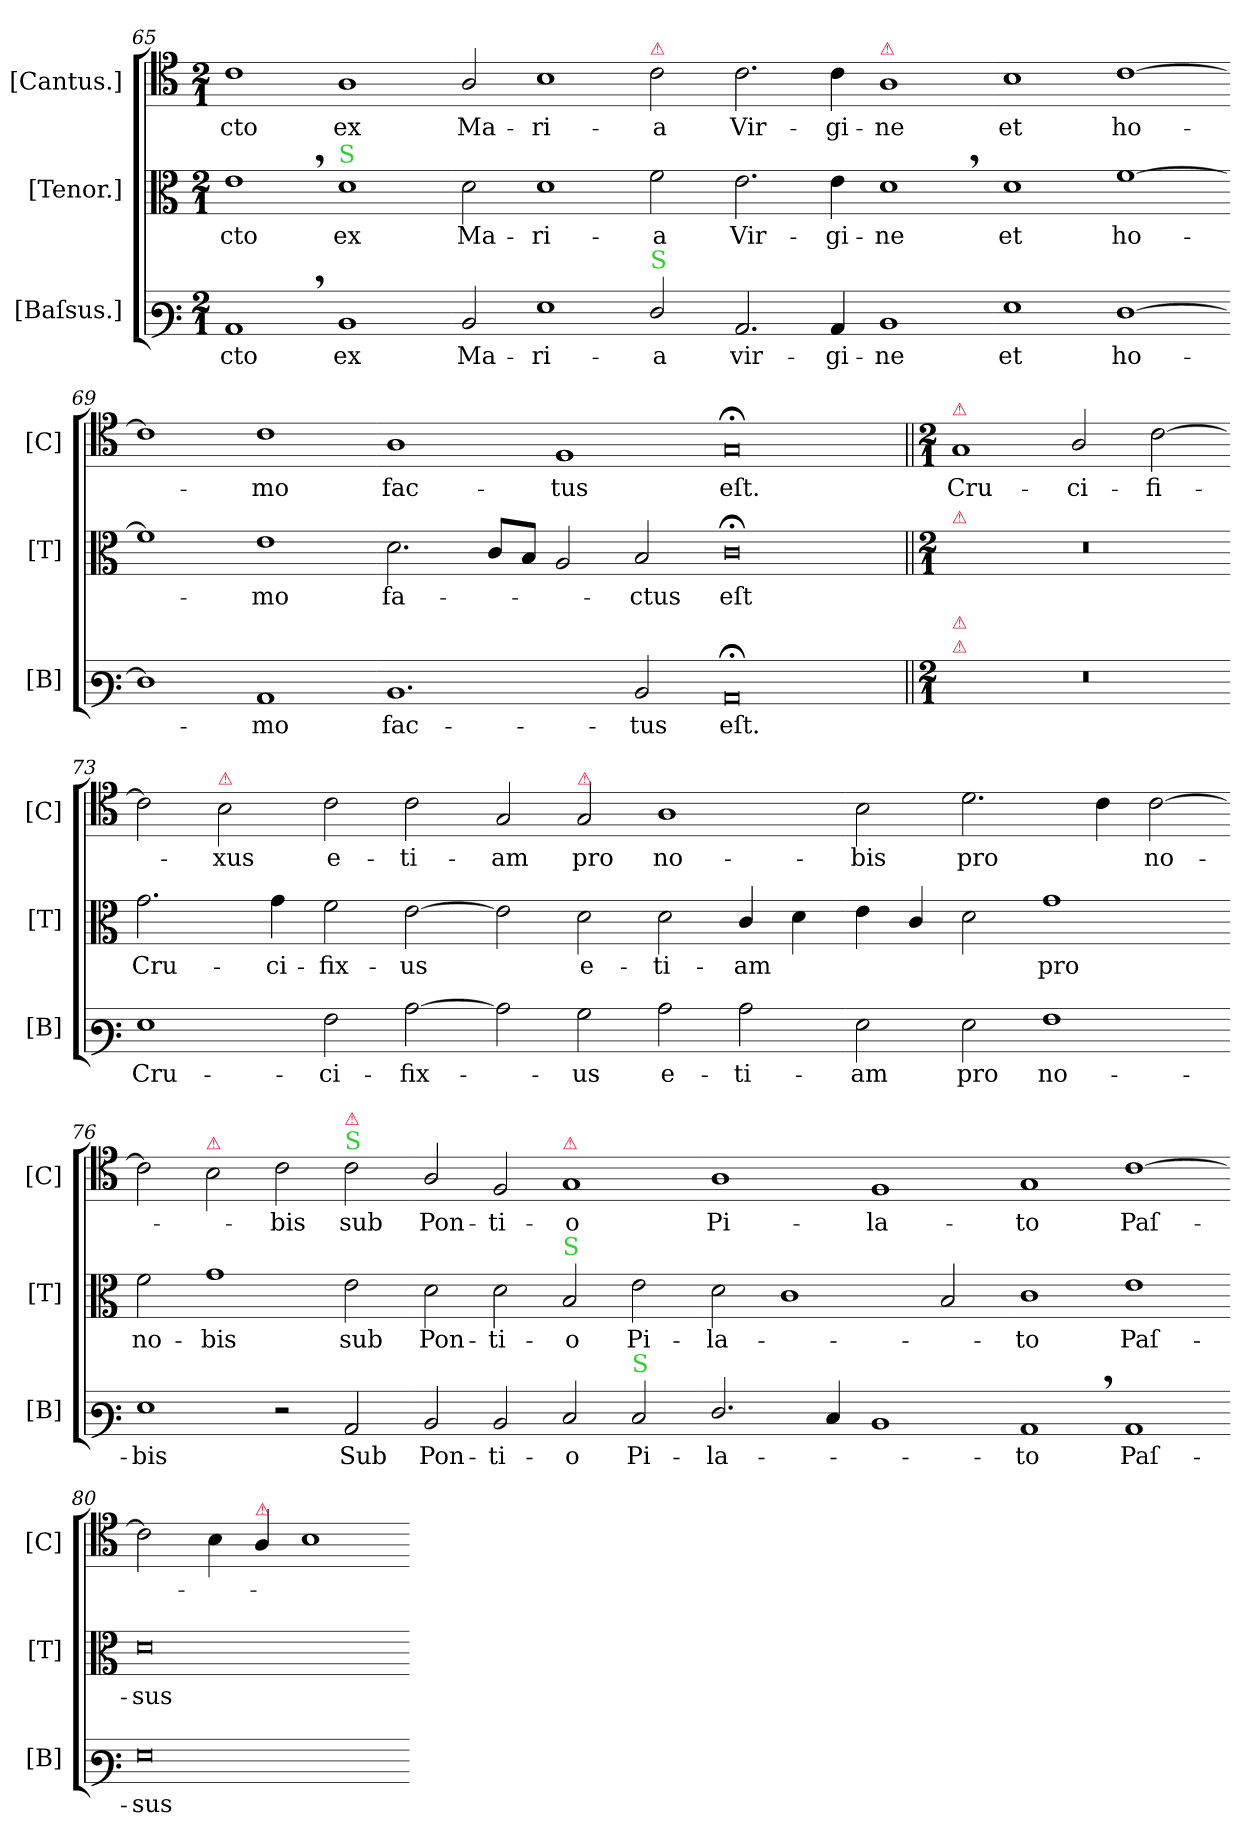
**kern	**text	**kern	**text	**kern	**text
*part3	*part3	*part2	*part2	*part1	*part1
*staff3	*staff3	*staff2	*staff2	*staff1	*staff1
*I"[Baſsus.]	*	*I"[Tenor.]	*	*I"[Cantus.]	*
*I'[B]	*	*I'[T]	*	*I'[C]	*
*clefF3	*	*clefC3	*	*clefC4	*
*k[]	*	*k[]	*	*k[]	*
*M2/1	*	*M2/1	*	*M2/1	*
=65	=65	=65	=65	=65	=65
1C,<	-cto	1e,<	-cto	1c	-cto
!	!	!LO:TX:a:color=limegreen:t=S	!	!	!
1D	ex	1d	ex	1A	ex
=66-	=66-	=66-	=66-	=66-	=66-
2D/	Ma-	2d\	Ma-	2A/	Ma-
1G	-ri-	1d	-ri-	1B	-ri-
!	!	!	!	!LO:TX:a:color=crimson:t=⚠	!
!LO:TX:a:color=limegreen:t=S	!	!	!	!	!
2F/	-a	2f\	-a	2c\	-a
=67-	=67-	=67-	=67-	=67-	=67-
2.C/	vir-	2.e\	Vir-	2.c\	Vir-
4C/	-gi-	4e\	-gi-	4c\	-gi-
!	!	!	!	!LO:TX:a:color=crimson:t=⚠	!
1D	-ne	1d,<	-ne	1A	-ne
=68-	=68-	=68-	=68-	=68-	=68-
1G	et	1d	et	1B	et
[1F	ho-	[1f	ho-	[1c	ho-
=69-	=69-	=69-	=69-	=69-	=69-
1F]	.	1f]	.	1c]	.
1C	-mo	1e	-mo	1c	-mo
=70-	=70-	=70-	=70-	=70-	=70-
1.D	fac-	2.d\	fa-	1A	fac-
.	.	8c/L	.	.	.
.	.	8B/J	.	.	.
.	.	2A/	.	1F	-tus
2D/	-tus	2B/	-ctus	.	.
=71-	=71-	=71-	=71-	=71-	=71-
0C;<;	eſt.	0c;<;	eſt	0G;<;	eſt.
=72||	=72||	=72||	=72||	=72||	=72||
*M2/1	*	*M2/1	*	*M2/1	*
!	!	!	!	!LO:TX:a:color=crimson:t=⚠	!
!	!	!LO:TX:a:color=crimson:t=⚠	!	!	!
!LO:TX:a:color=crimson:t=⚠	!	!	!	!	!
!LO:TX:a:color=crimson:t=⚠	!	!	!	!	!
0r	.	0r	.	1G	Cru-
.	.	.	.	2A/	-ci-
.	.	.	.	[2c\	-fi-
=73-	=73-	=73-	=73-	=73-	=73-
1G	Cru-	2.g\	Cru-	2c\]	.
!	!	!	!	!LO:TX:a:color=crimson:t=⚠	!
.	.	.	.	2B\	-xus
.	.	4g\	-ci-	.	.
2A\	-ci-	2f\	-fix-	2c\	e-
[2c\	-fix-	[2e\	-us	2c\	-ti-
=74-	=74-	=74-	=74-	=74-	=74-
2c\]	.	2e\]	.	2G/	-am
!	!	!	!	!LO:TX:a:color=crimson:t=⚠	!
2B\	-us	2d\	e-	2G/	pro
2c\	e-	2d\	-ti-	1A	no-
2c\	-ti-	4c/	-am	.	.
.	.	4d\	.	.	.
=75-	=75-	=75-	=75-	=75-	=75-
2G\	-am	4e\	.	2B\	-bis
.	.	4c/	.	.	.
2G\	pro	2d\	.	2.d\	pro
1A	no-	1g	pro	.	.
.	.	.	.	4c\	.
.	.	.	.	[2c\	no-
=76-	=76-	=76-	=76-	=76-	=76-
1G	-bis	2f\	no-	2c\]	.
!	!	!	!	!LO:TX:a:color=crimson:t=⚠	!
.	.	1g	-bis	2B\	.
2r	.	.	.	2c\	-bis
!	!	!	!	!LO:TX:a:color=limegreen:t=S	!
!	!	!	!	!LO:TX:a:color=crimson:t=⚠	!
2C/	Sub	2e\	sub	2c\	sub
=77-	=77-	=77-	=77-	=77-	=77-
2D/	Pon-	2d\	Pon-	2A/	Pon-
2D/	-ti-	2d\	-ti-	2F/	-ti-
!	!	!	!	!LO:TX:a:color=crimson:t=⚠	!
!	!	!LO:TX:a:color=limegreen:t=S	!	!	!
2E/	-o	2B/	-o	1G	-o
!LO:TX:a:color=limegreen:t=S	!	!	!	!	!
2E/	Pi-	2e\	Pi-	.	.
=78-	=78-	=78-	=78-	=78-	=78-
2.F/	-la-	2d\	-la-	1A	Pi-
.	.	1c	.	.	.
4E/	.	.	.	.	.
1D	.	.	.	1F	-la-
.	.	2B/	.	.	.
=79-	=79-	=79-	=79-	=79-	=79-
1C,<	-to	1c	-to	1G	-to
1C	Paſ-	1e	Paſ-	[1c	Paſ-
=80-	=80-	=80-	=80-	=80-	=80-
0G	-sus	0d	-sus	2c]	.
.	.	.	.	4B\	.
!	!	!	!	!LO:TX:a:color=crimson:t=⚠	!
.	.	.	.	4A/	.
.	.	.	.	1B	.
=-	=-	=-	=-	=-	=-
*-	*-	*-	*-	*-	*-
